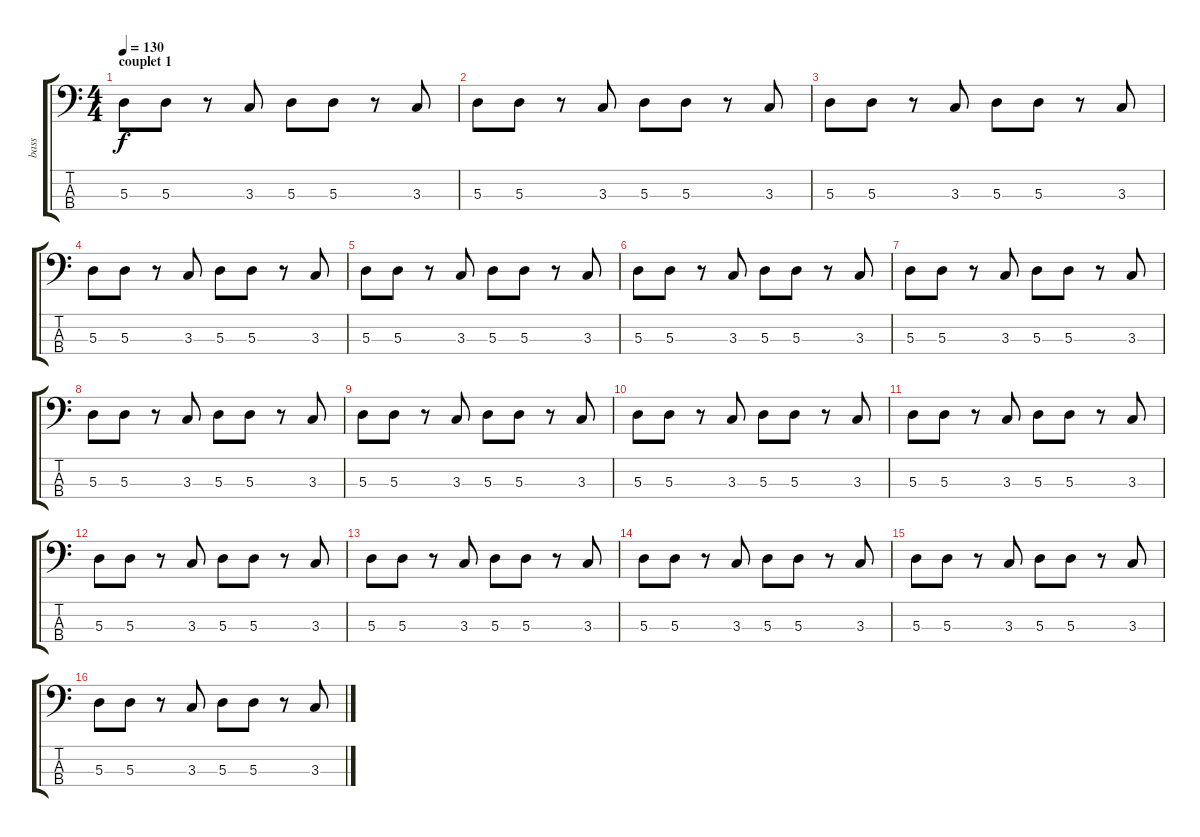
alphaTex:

\track ("bass" "bass") {instrument electricbassfinger}
\staff {score tabs}
\tuning (G2 D2 A1 E1) {hide}
\ts (4 4)
\section ("" "couplet 1")
\tempo 130
\clef f4
\ks c
5.3.8{dy f} 5.3.8 r.8 3.3.8 5.3.8 5.3.8 r.8 3.3.8 |
5.3.8 5.3.8 r.8 3.3.8 5.3.8 5.3.8 r.8 3.3.8 |
5.3.8 5.3.8 r.8 3.3.8 5.3.8 5.3.8 r.8 3.3.8 |
5.3.8 5.3.8 r.8 3.3.8 5.3.8 5.3.8 r.8 3.3.8 |
5.3.8 5.3.8 r.8 3.3.8 5.3.8 5.3.8 r.8 3.3.8 |
5.3.8 5.3.8 r.8 3.3.8 5.3.8 5.3.8 r.8 3.3.8 |
5.3.8 5.3.8 r.8 3.3.8 5.3.8 5.3.8 r.8 3.3.8 |
5.3.8 5.3.8 r.8 3.3.8 5.3.8 5.3.8 r.8 3.3.8 |
5.3.8 5.3.8 r.8 3.3.8 5.3.8 5.3.8 r.8 3.3.8 |
5.3.8 5.3.8 r.8 3.3.8 5.3.8 5.3.8 r.8 3.3.8 |
5.3.8 5.3.8 r.8 3.3.8 5.3.8 5.3.8 r.8 3.3.8 |
5.3.8 5.3.8 r.8 3.3.8 5.3.8 5.3.8 r.8 3.3.8 |
5.3.8 5.3.8 r.8 3.3.8 5.3.8 5.3.8 r.8 3.3.8 |
5.3.8 5.3.8 r.8 3.3.8 5.3.8 5.3.8 r.8 3.3.8 |
5.3.8 5.3.8 r.8 3.3.8 5.3.8 5.3.8 r.8 3.3.8 |
5.3.8 5.3.8 r.8 3.3.8 5.3.8 5.3.8 r.8 3.3.8
